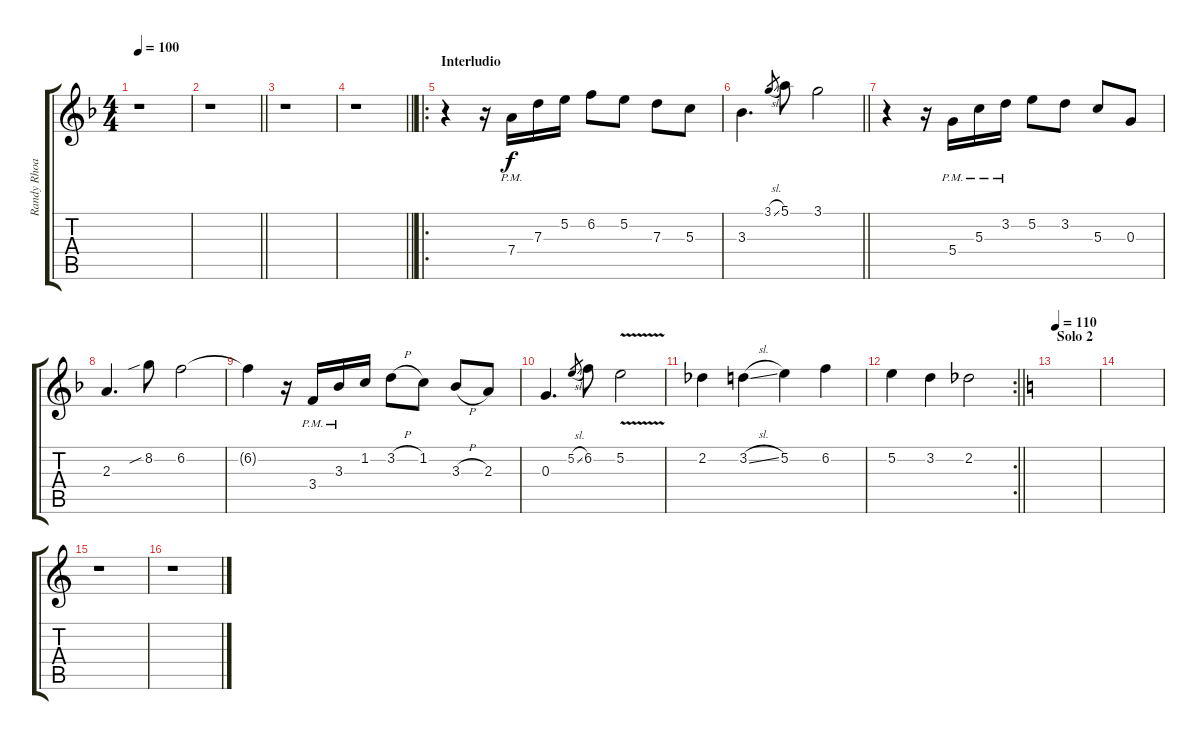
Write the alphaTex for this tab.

\track ("Randy Rhoads - Riff" "Randy Rhoa") {instrument distortionguitar}
\staff {score tabs}
\tuning (E4 B3 G3 D3 A2 E2) {hide}
\ts (4 4)
\tempo 100
\clef g2
\ks dminor
r.1{dy f} |
\barLineRight lightlight
r.1 |
r.1 |
\barLineRight lightlight
r.1 |
\ro
\section ("" "Interludio")
r.4 r.16 7.4{pm}.16 7.3.16 5.2.16 6.2.8 5.2.8 7.3.8 5.3.8 |
\barLineRight lightlight
3.3.4{d} 3.1{sl}.8{gr} 5.1.8 3.1.2 |
r.4 r.16 5.4{pm}.16 5.3{pm}.16 3.2{pm}.16 5.2.8 3.2.8 5.3.8 0.3.8 |
2.3.4{d} 8.2{sib}.8 6.2.2 |
6.2{t}.4 r.16 3.4{pm}.16 3.3{pm}.16 1.2.16 3.2{h}.8 1.2.8 3.3{h}.8 2.3.8 |
0.3.4{d} 5.2{sl}.8{gr} 6.2.8 5.2{v}.2 |
2.2.4 3.2{sl}.4 5.2.4 6.2.4 |
\rc 2
\barLineRight lightlight
5.2.4 3.2.4 2.2.2 |
\section ("" "Solo 2")
\tempo 110
\ks c
|
|
r.1 |
r.1
